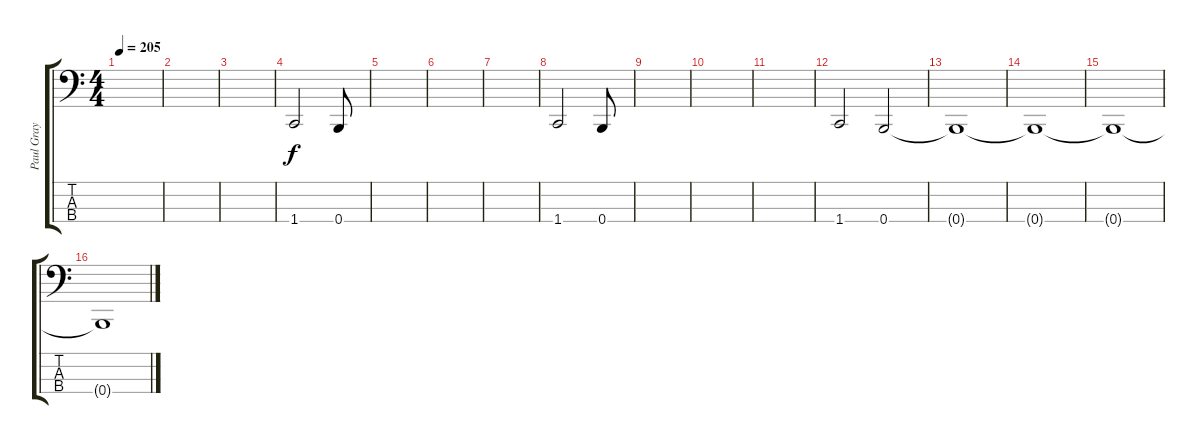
\track ("Paul Gray" "Paul Gray") {instrument electricbassfinger}
\staff {score tabs}
\tuning (E2 B1 Gb1 B0) {hide}
\ts (4 4)
\tempo 205
\clef f4
\ks c
|
|
|
1.4.2 0.4.8 |
|
|
|
1.4.2 0.4.8 |
|
|
|
1.4.2 0.4.2 |
0.4{t}.1 |
0.4{t}.1 |
0.4{t}.1 |
0.4{t}.1
